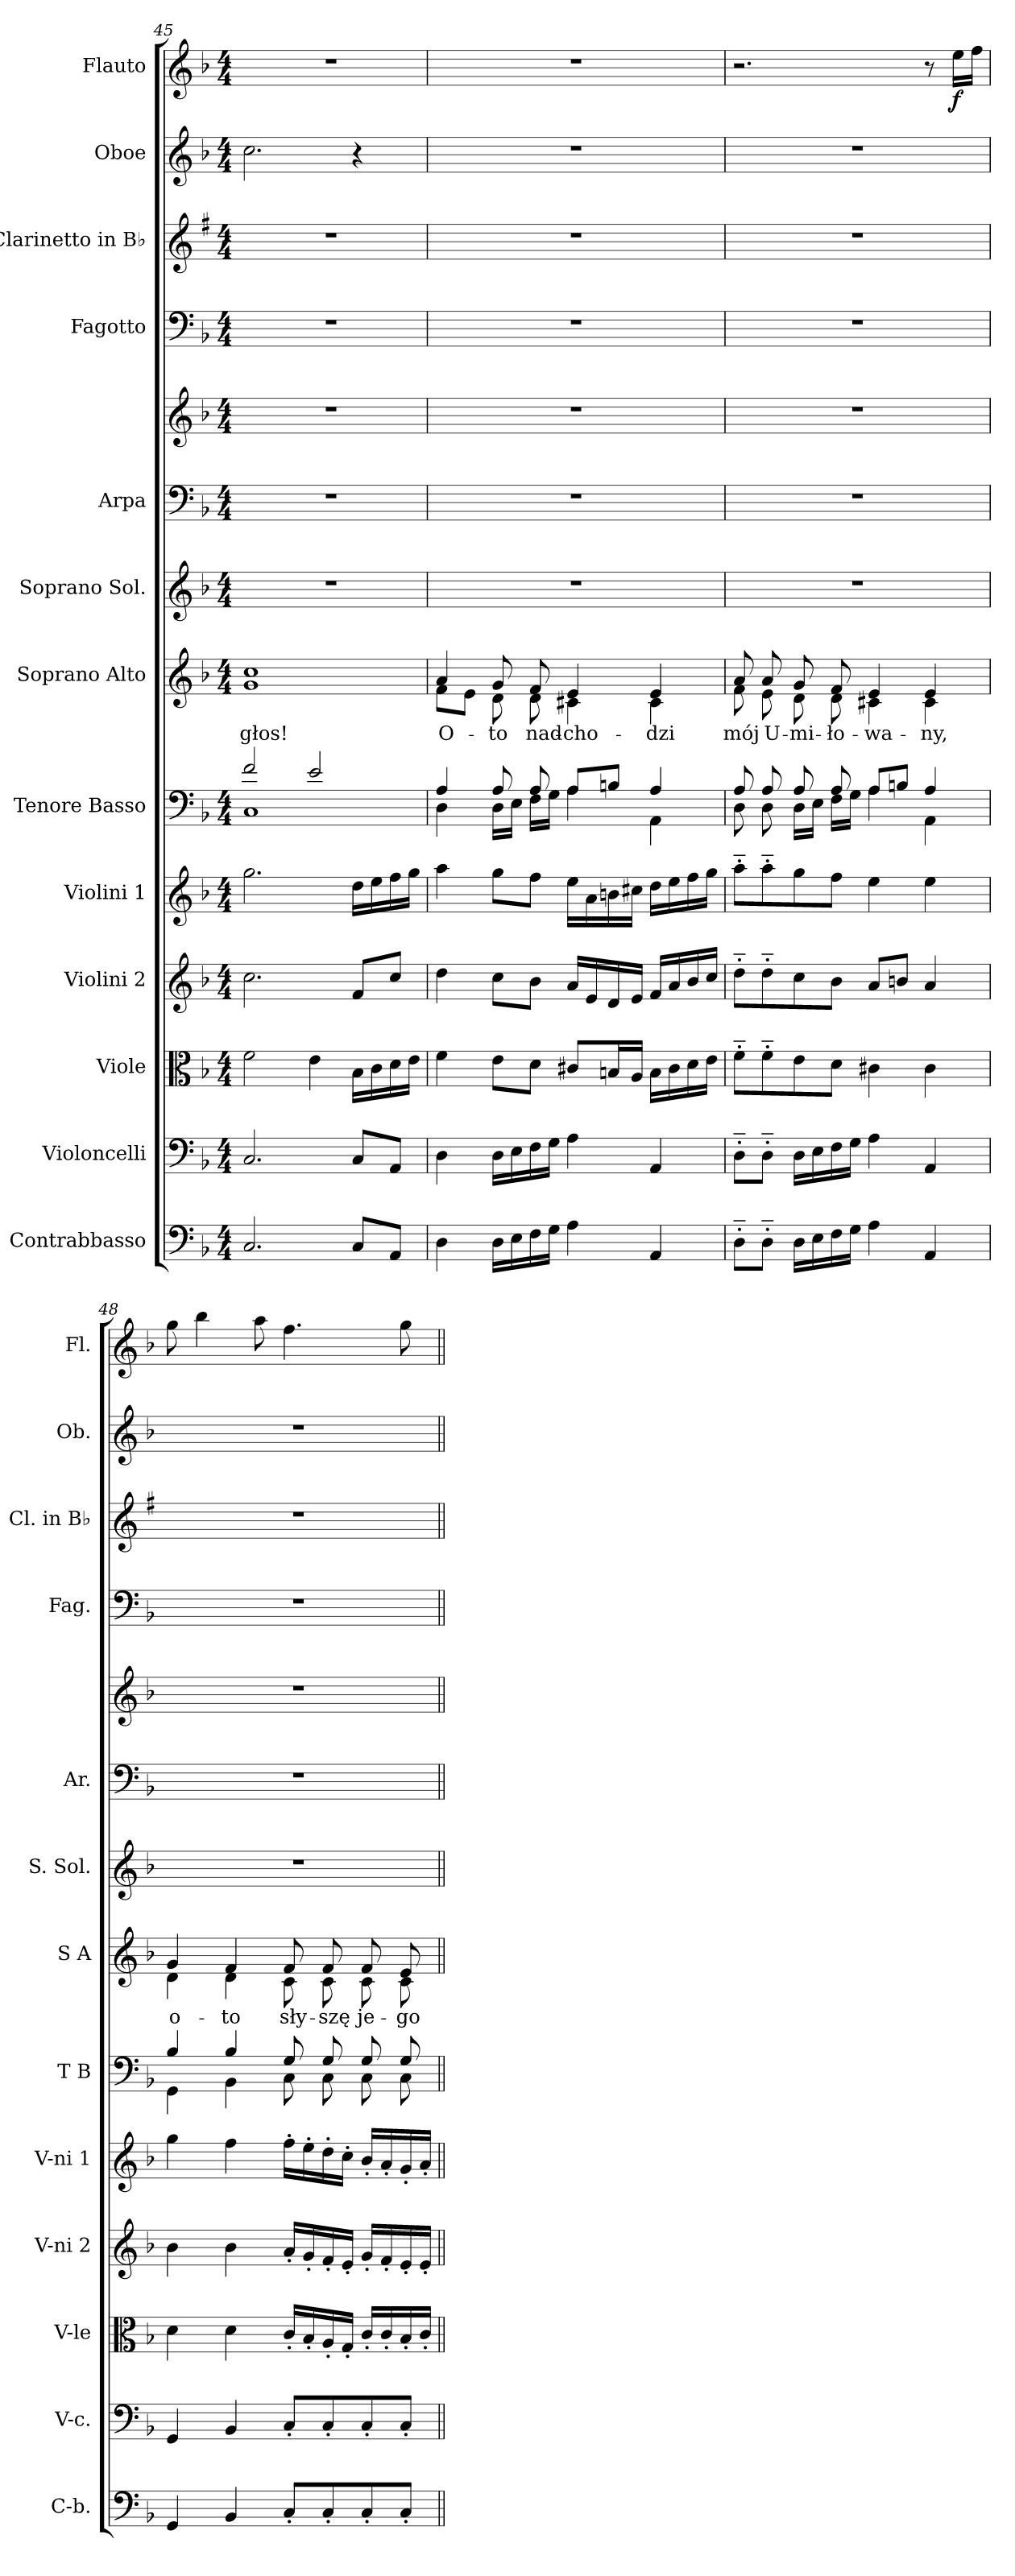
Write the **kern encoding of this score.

**kern	**kern	**kern	**kern	**kern	**kern	**kern	**text	**kern	**kern	**kern	**kern	**kern	**kern	**kern	**dynam
*part13	*part12	*part11	*part10	*part9	*part8	*part7	*part7	*part6	*part5	*part5	*part4	*part3	*part2	*part1	*part1
*staff14	*staff13	*staff12	*staff11	*staff10	*staff9	*staff8	*staff8	*staff7	*staff6	*staff5	*staff4	*staff3	*staff2	*staff1	*staff1
*I"Contrabbasso	*I"Violoncelli	*I"Viole	*I"Violini 2	*I"Violini 1	*I"Tenore Basso	*I"Soprano Alto	*	*I"Soprano Sol.	*I"Arpa	*	*I"Fagotto	*I"Clarinetto in B♭	*I"Oboe	*I"Flauto	*
*I'C-b.	*I'V-c.	*I'V-le	*I'V-ni 2	*I'V-ni 1	*I'T B	*I'S A	*	*I'S. Sol.	*I'Ar.	*	*I'Fag.	*I'Cl. in B♭	*I'Ob.	*I'Fl.	*
*clefF4	*clefF4	*clefC3	*clefG2	*clefG2	*clefF4	*clefG2	*	*clefG2	*clefF4	*clefG2	*clefF4	*clefG2	*clefG2	*clefG2	*
*	*	*	*	*	*	*	*	*	*	*	*	*ITrd1c2	*	*	*
*k[b-]	*k[b-]	*k[b-]	*k[b-]	*k[b-]	*k[b-]	*k[b-]	*	*k[b-]	*k[b-]	*k[b-]	*k[b-]	*k[b-]	*k[b-]	*k[b-]	*
*M4/4	*M4/4	*M4/4	*M4/4	*M4/4	*M4/4	*M4/4	*	*M4/4	*M4/4	*M4/4	*M4/4	*M4/4	*M4/4	*M4/4	*
=45	=45	=45	=45	=45	=45	=45	=45	=45	=45	=45	=45	=45	=45	=45	=45
*	*	*	*	*	*^	*^	*	*	*	*	*	*	*	*	*
2.C	2.C	2f	2.cc	2.gg	2f	1C	1cc	1g	głos!	1r	1r	1r	1r	1r	2.cc	1r	.
.	.	4e	.	.	2e	.	.	.	.	.	.	.	.	.	.	.	.
8CL	8CL	16B-LL	8fL	16ddLL	.	.	.	.	.	.	.	.	.	.	4r	.	.
.	.	16c	.	16ee	.	.	.	.	.	.	.	.	.	.	.	.	.
8AAJ	8AAJ	16d	8ccJ	16ff	.	.	.	.	.	.	.	.	.	.	.	.	.
.	.	16eJJ	.	16ggJJ	.	.	.	.	.	.	.	.	.	.	.	.	.
=46	=46	=46	=46	=46	=46	=46	=46	=46	=46	=46	=46	=46	=46	=46	=46	=46	=46
4D	4D	4f	4dd	4aa	4A	4D	4a	8fL	O-	1r	1r	1r	1r	1r	1r	1r	.
.	.	.	.	.	.	.	.	8eJ	.	.	.	.	.	.	.	.	.
16DLL	16DLL	8eL	8ccL	8ggL	8A	16DLL	8g	8d	-to	.	.	.	.	.	.	.	.
16E	16E	.	.	.	.	16EJJ	.	.	.	.	.	.	.	.	.	.	.
16F	16F	8dJ	8b-J	8ffJ	8A	16FLL	8f	8d	nad-	.	.	.	.	.	.	.	.
16GJJ	16GJJ	.	.	.	.	16GJJ	.	.	.	.	.	.	.	.	.	.	.
4A	4A	8c#XL	16aLL	16eeLL	8AL	4A	4e	4c#X	-cho-	.	.	.	.	.	.	.	.
.	.	.	16e	16a	.	.	.	.	.	.	.	.	.	.	.	.	.
.	.	16BnL	16d	16bn	8BnJ	.	.	.	.	.	.	.	.	.	.	.	.
.	.	16AJJ	16eJJ	16cc#XJJ	.	.	.	.	.	.	.	.	.	.	.	.	.
4AA	4AA	16BLL	16fLL	16ddLL	4A	4AA	4e	4c#	-dzi	.	.	.	.	.	.	.	.
.	.	16c#	16a	16ee	.	.	.	.	.	.	.	.	.	.	.	.	.
.	.	16d	16b-	16ff	.	.	.	.	.	.	.	.	.	.	.	.	.
.	.	16eJJ	16ccJJ	16ggJJ	.	.	.	.	.	.	.	.	.	.	.	.	.
=47	=47	=47	=47	=47	=47	=47	=47	=47	=47	=47	=47	=47	=47	=47	=47	=47	=47
8D'~L	8D'~L	8f'~L	8dd'~L	8aa'~L	8A	8D	8a	8f	mój	1r	1r	1r	1r	1r	1r	2.r	.
8D'~J	8D'~J	8f'~	8dd'~	8aa'~	8A	8D	8a	8e	U-	.	.	.	.	.	.	.	.
16DLL	16DLL	8e	8cc	8gg	8A	16DLL	8g	8d	-mi-	.	.	.	.	.	.	.	.
16E	16E	.	.	.	.	16EJJ	.	.	.	.	.	.	.	.	.	.	.
16F	16F	8dJ	8b-J	8ffJ	8A	16FLL	8f	8d	-ło-	.	.	.	.	.	.	.	.
16GJJ	16GJJ	.	.	.	.	16GJJ	.	.	.	.	.	.	.	.	.	.	.
4A	4A	4c#X	8aL	4ee	8AL	4A	4e	4c#X	-wa-	.	.	.	.	.	.	.	.
.	.	.	8bnJ	.	8BnJ	.	.	.	.	.	.	.	.	.	.	.	.
4AA	4AA	4c#	4a	4ee	4A	4AA	4e	4c#	-ny,	.	.	.	.	.	.	8r	.
.	.	.	.	.	.	.	.	.	.	.	.	.	.	.	.	16eeLL	f
.	.	.	.	.	.	.	.	.	.	.	.	.	.	.	.	16ffJJ	.
=48	=48	=48	=48	=48	=48	=48	=48	=48	=48	=48	=48	=48	=48	=48	=48	=48	=48
4GG	4GG	4d	4b-	4gg	4B-	4GG	4g	4d	o-	1r	1r	1r	1r	1r	1r	8gg	.
.	.	.	.	.	.	.	.	.	.	.	.	.	.	.	.	4bb-	.
4BB-	4BB-	4d	4b-	4ff	4B-	4BB-	4f	4d	-to	.	.	.	.	.	.	.	.
.	.	.	.	.	.	.	.	.	.	.	.	.	.	.	.	8aa	.
8C'L	8C'L	16c'LL	16a'LL	16ff'LL	8G	8C	8f	8c	sły-	.	.	.	.	.	.	4.ff	.
.	.	16B-'	16g'	16ee'	.	.	.	.	.	.	.	.	.	.	.	.	.
8C'	8C'	16A'	16f'	16dd'	8G	8C	8f	8c	-szę	.	.	.	.	.	.	.	.
.	.	16G'JJ	16e'JJ	16cc'JJ	.	.	.	.	.	.	.	.	.	.	.	.	.
8C'	8C'	16c'LL	16g'LL	16b-'LL	8G	8C	8f	8c	je-	.	.	.	.	.	.	.	.
.	.	16c'	16f'	16a'	.	.	.	.	.	.	.	.	.	.	.	.	.
8C'J	8C'J	16B-'	16e'	16g'	8G	8C	8e	8c	-go	.	.	.	.	.	.	8gg	.
.	.	16c'JJ	16e'JJ	16a'JJ	.	.	.	.	.	.	.	.	.	.	.	.	.
*	*	*	*	*	*v	*v	*	*	*	*	*	*	*	*	*	*	*
*	*	*	*	*	*	*v	*v	*	*	*	*	*	*	*	*	*
=||	=||	=||	=||	=||	=||	=||	=||	=||	=||	=||	=||	=||	=||	=||	=||
*-	*-	*-	*-	*-	*-	*-	*-	*-	*-	*-	*-	*-	*-	*-	*-
